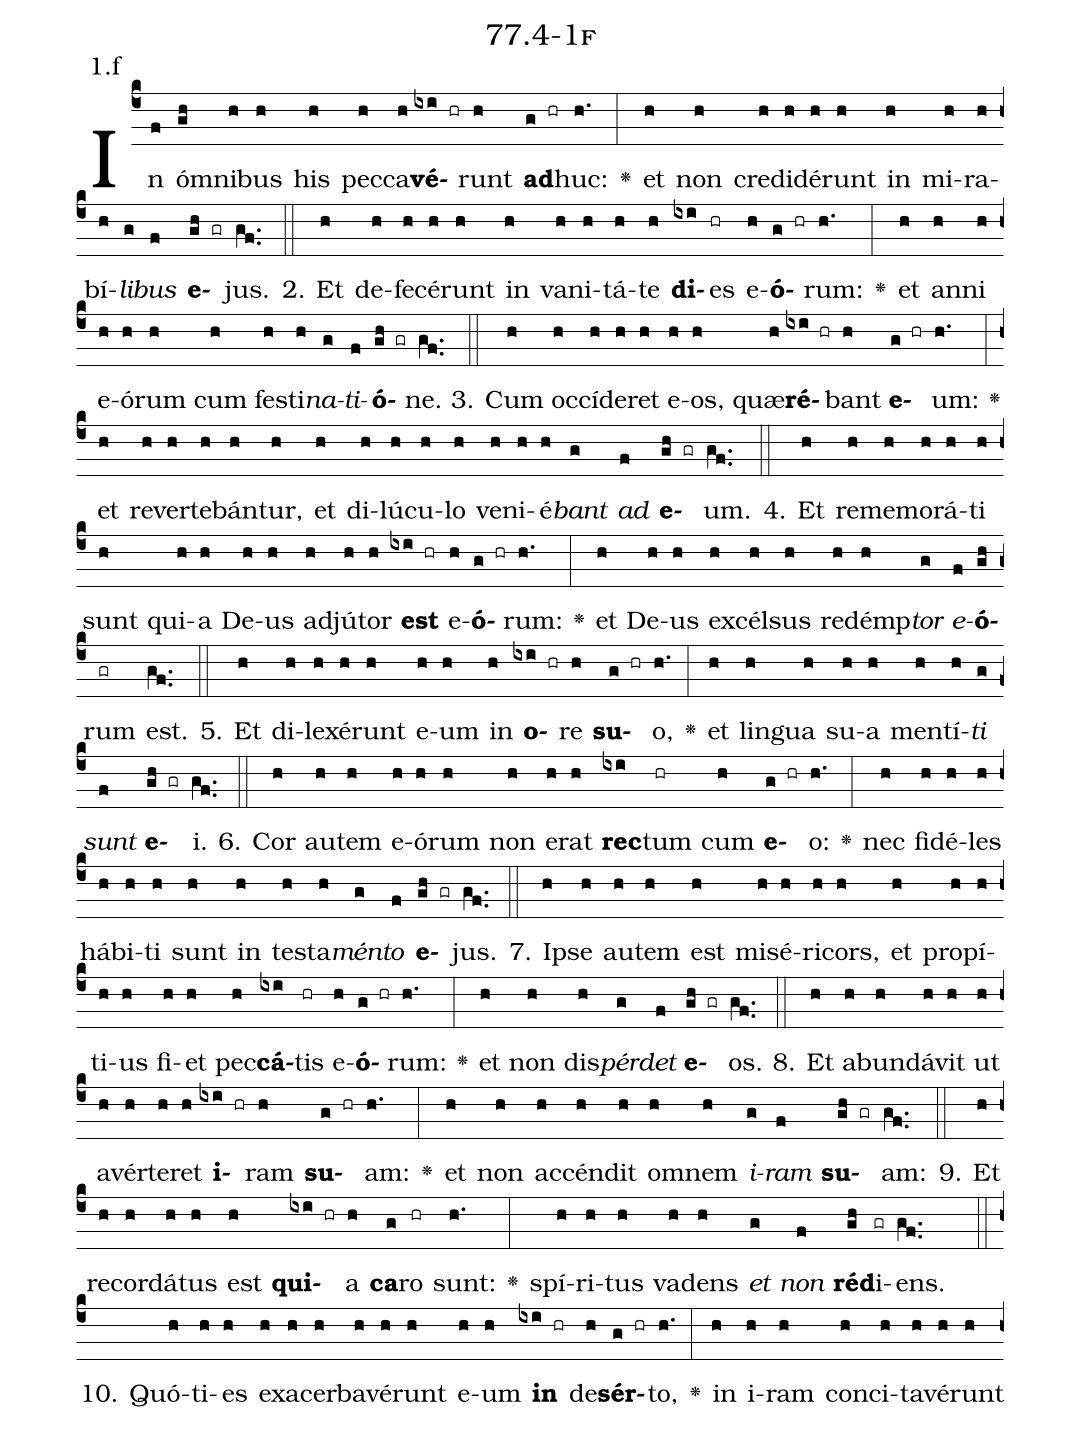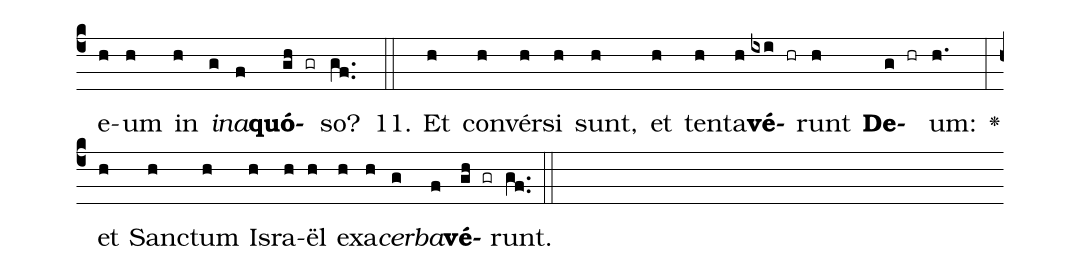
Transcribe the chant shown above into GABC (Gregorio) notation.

name: 77.4-1f;
annotation: 1.f;
%%
(c4)In(f) óm(gh)ni(h)bus(h) his(h) pec(h)ca(h)<b>vé</b>(ixi hr)runt(h) <b>ad</b>(g hr)huc:(h.) <v>\greheightstar</v>(:) et(h) non(h) cre(h)di(h)dé(h)runt(h) in(h) mi(h)ra(h)bí(h)<i>li</i>(g)<i>bus</i>(f) <b>e</b>(gh gr)jus.(gf..) (::)
2. Et(h) de(h)fe(h)cé(h)runt(h) in(h) va(h)ni(h)tá(h)te(h) <b>di</b>(ixi)es(hr) e(h)<b>ó</b>(g hr)rum:(h.) <v>\greheightstar</v>(:) et(h) an(h)ni(h) e(h)ó(h)rum(h) cum(h) fes(h)ti(h)<i>na</i>(g)<i>ti</i>(f)<b>ó</b>(gh gr)ne.(gf..) (::)
3. Cum(h) oc(h)cí(h)de(h)ret(h) e(h)os,(h) quæ(h)<b>ré</b>(ixi hr)bant(h) <b>e</b>(g hr)um:(h.) <v>\greheightstar</v>(:) et(h) re(h)ver(h)te(h)bán(h)tur,(h) et(h) di(h)lú(h)cu(h)lo(h) ve(h)ni(h)é(h)<i>bant</i>(g) <i>ad</i>(f) <b>e</b>(gh gr)um.(gf..) (::)
4. Et(h) re(h)me(h)mo(h)rá(h)ti(h) sunt(h) qui(h)a(h) De(h)us(h) ad(h)jú(h)tor(h) <b>est</b>(ixi hr) e(h)<b>ó</b>(g hr)rum:(h.) <v>\greheightstar</v>(:) et(h) De(h)us(h) ex(h)cél(h)sus(h) red(h)émp(h)<i>tor</i>(g) <i>e</i>(f)<b>ó</b>(gh)rum(gr) est.(gf..) (::)
5. Et(h) di(h)le(h)xé(h)runt(h) e(h)um(h) in(h) <b>o</b>(ixi hr)re(h) <b>su</b>(g hr)o,(h.) <v>\greheightstar</v>(:) et(h) lin(h)gua(h) su(h)a(h) men(h)tí(h)<i>ti</i>(g) <i>sunt</i>(f) <b>e</b>(gh gr)i.(gf..) (::)
6. Cor(h) au(h)tem(h) e(h)ó(h)rum(h) non(h) e(h)rat(h) <b>rec</b>(ixi)tum(hr) cum(h) <b>e</b>(g hr)o:(h.) <v>\greheightstar</v>(:) nec(h) fi(h)dé(h)les(h) há(h)bi(h)ti(h) sunt(h) in(h) tes(h)ta(h)<i>mén</i>(g)<i>to</i>(f) <b>e</b>(gh gr)jus.(gf..) (::)
7. Ip(h)se(h) au(h)tem(h) est(h) mi(h)sé(h)ri(h)cors,(h) et(h) pro(h)pí(h)ti(h)us(h) fi(h)et(h) pec(h)<b>cá</b>(ixi)tis(hr) e(h)<b>ó</b>(g hr)rum:(h.) <v>\greheightstar</v>(:) et(h) non(h) dis(h)<i>pér</i>(g)<i>det</i>(f) <b>e</b>(gh gr)os.(gf..) (::)
8. Et(h) ab(h)un(h)dá(h)vit(h) ut(h) a(h)vér(h)te(h)ret(h) <b>i</b>(ixi hr)ram(h) <b>su</b>(g hr)am:(h.) <v>\greheightstar</v>(:) et(h) non(h) ac(h)cén(h)dit(h) om(h)nem(h) <i>i</i>(g)<i>ram</i>(f) <b>su</b>(gh gr)am:(gf..) (::)
9. Et(h) re(h)cor(h)dá(h)tus(h) est(h) <b>qui</b>(ixi hr)a(h) <b>ca</b>(g)ro(hr) sunt:(h.) <v>\greheightstar</v>(:) spí(h)ri(h)tus(h) va(h)dens(h) <i>et</i>(g) <i>non</i>(f) <b>réd</b>(gh)i(gr)ens.(gf..) (::)
10. Quó(h)ti(h)es(h) ex(h)a(h)cer(h)ba(h)vé(h)runt(h) e(h)um(h) <b>in</b>(ixi hr) de(h)<b>sér</b>(g hr)to,(h.) <v>\greheightstar</v>(:) in(h) i(h)ram(h) con(h)ci(h)ta(h)vé(h)runt(h) e(h)um(h) in(h) <i>in</i>(g)<i>a</i>(f)<b>quó</b>(gh gr)so?(gf..) (::)
11. Et(h) con(h)vér(h)si(h) sunt,(h) et(h) ten(h)ta(h)<b>vé</b>(ixi hr)runt(h) <b>De</b>(g hr)um:(h.) <v>\greheightstar</v>(:) et(h) Sanc(h)tum(h) Is(h)ra(h)ël(h) ex(h)a(h)<i>cer</i>(g)<i>ba</i>(f)<b>vé</b>(gh gr)runt.(gf..) (::)
